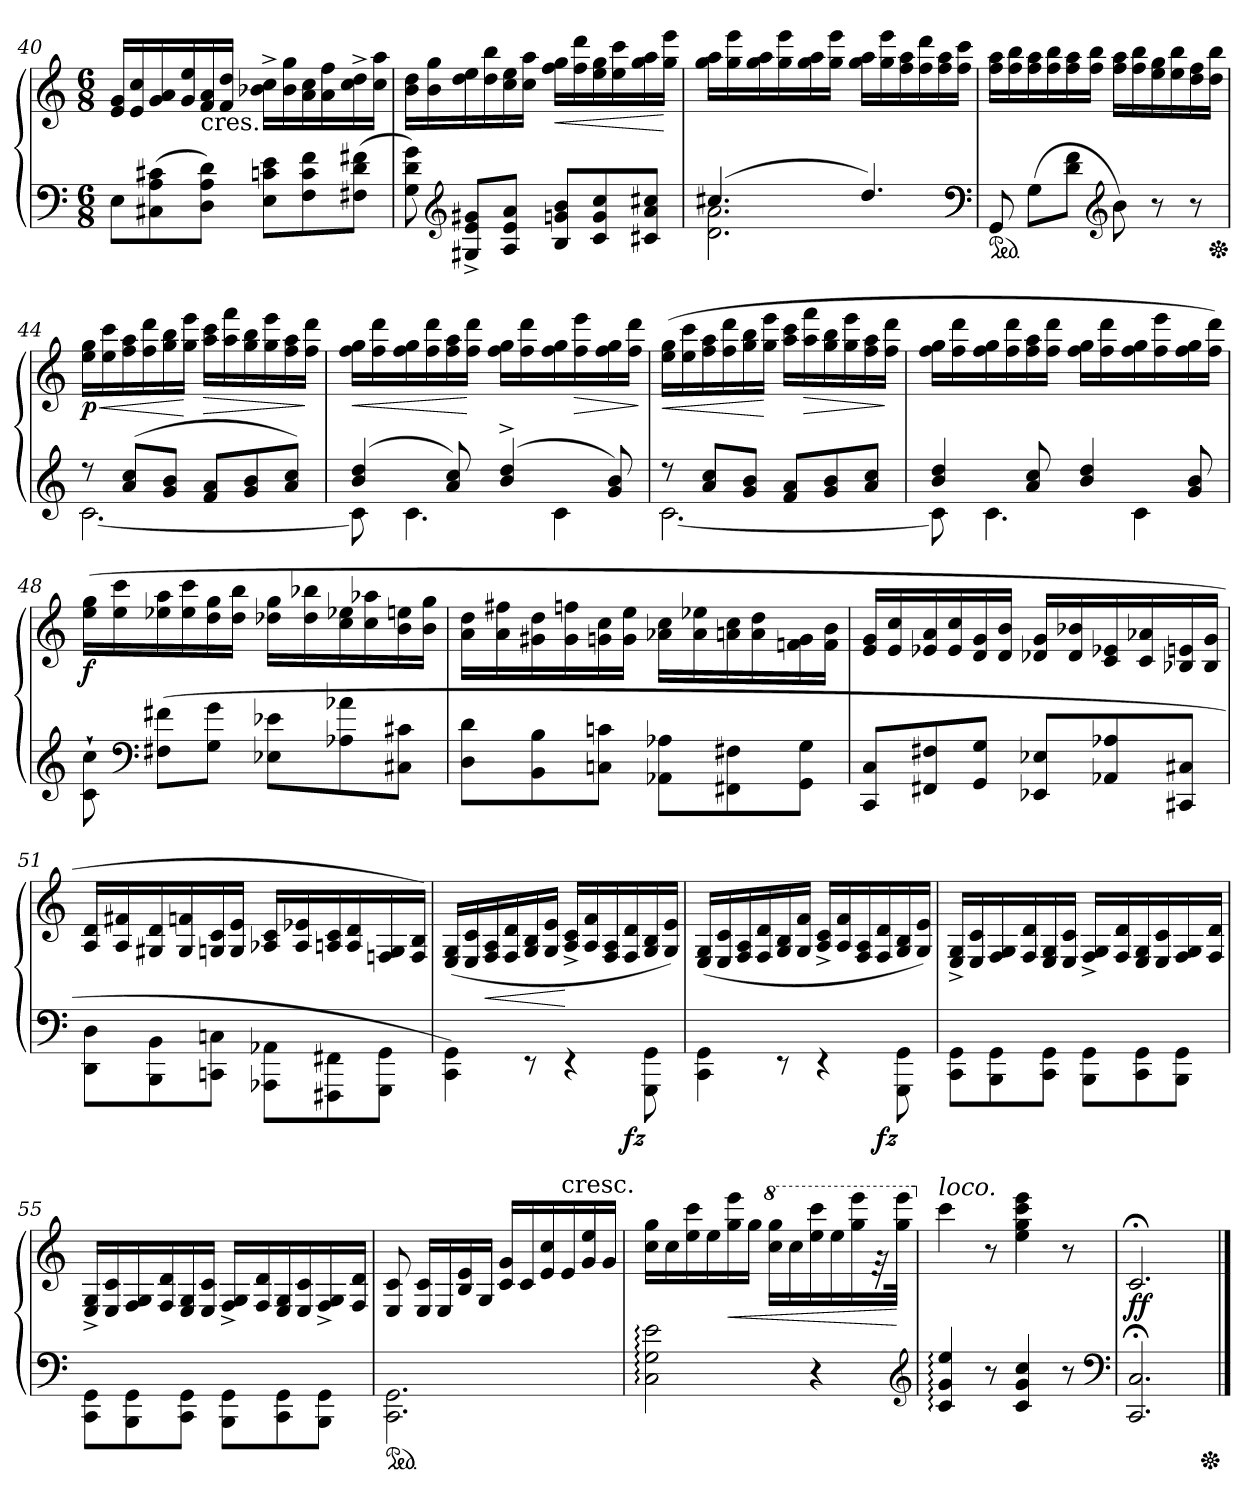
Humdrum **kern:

**kern	**kern	**dynam
*part1	*part1	*part1
*staff2	*staff1	*staff1/2
*clefF4	*clefG2	*
*k[]	*k[]	*
*C:	*C:	*
*M6/8	*M6/8	*
=40	=40	=40
8EL	16e 16gLL	.
.	16e 16cc	.
(>8C#X 8A 8c#X	16g 16a	.
.	16g 16ee	.
!	!LO:TX:b:t=cres.	!
8D 8A 8dJ)	16f 16a	.
.	16f 16ddJJ	.
8E\ 8cn\ 8e\L	16b-X^> 16cc^>LL	.
.	16b- 16gg	.
8F\ 8c\ 8f\	16a 16cc	.
.	16a 16ff	.
(>8F#X\ 8d\ 8f#X\J	16cc^> 16dd^>	.
.	16cc 16aaJJ	.
=41	=41	=41
8G 8d 8g)	16b 16ddLL	.
.	16b 16gg	.
*clefG2	*	*
8G#X^> 8e^> 8g#X^>L	16dd 16ee	.
.	16dd 16bb	.
8A 8e 8aJ	16cc 16ee	.
.	16cc 16aaJJ	.
!	!	!LO:HP:b
8B 8gn 8bL	16ff 16ggLL	<
.	16ff 16ddd	.
8c 8g 8cc	16ee 16gg	.
.	16ee 16ccc	.
8c#X 8a 8cc#XJ	16gg 16aa	.
.	16gg 16eeeJJ	[
=42	=42	=42
*^	*	*
(>4.cc#X	2.d 2.a	16gg 16aaLL	.
.	.	16gg 16eee	.
.	.	16gg 16aa	.
.	.	16gg 16eee	.
.	.	16gg 16aa	.
.	.	16gg 16eeeJJ	.
4.dd)	.	16gg 16aaLL	.
.	.	16gg 16eee	.
.	.	16ff 16aa	.
.	.	16ff 16ddd	.
.	.	16ff 16aa	.
.	.	16ff 16cccJJ	.
*v	*v	*	*
*clefF4	*	*
=43	=43	=43
*ped	*	*
8GG	16ff 16aaLL	.
.	16ff 16bb	.
(>8GL	16ff 16aa	.
.	16ff 16bb	.
8d 8fJ	16ff 16aa	.
.	16ff 16bbJJ	.
*clefG2	*	*
8b)	16ff 16aaLL	.
.	16ff 16bb	.
8r	16ee 16gg	.
.	16ee 16bb	.
8r	16dd 16ff	.
*Xped	*	*
.	16dd 16bbJJ	.
=44	=44	=44
*^	*	*
!	!	!	!LO:HP:b
!	!	!	!LO:DY:n=1:b
8r	[2.c	16ee 16ggLL	< p
.	.	16ee 16ccc	.
(>8a 8ccL	.	16ff 16aa	.
.	.	16ff 16ddd	.
8g 8bJ	.	16gg 16bb	.
.	.	16gg 16eeeJJ	[
!	!	!	!LO:HP:b
8f 8aL	.	16aa 16cccLL	>
.	.	16aa 16fff	.
8g 8b	.	16gg 16bb	.
.	.	16gg 16eee	.
8a 8ccJ)	.	16ff 16aa	.
.	.	16ff 16dddJJ	]
=45	=45	=45	=45
!	!	!	!LO:HP:b
(>4b/ 4dd/	8c]	16ff 16ggLL	<
.	.	16ff 16ddd	.
.	4.c	16ff 16gg	.
.	.	16ff 16ddd	.
8a 8cc)	.	16ff 16aa	.
.	.	16ff 16dddJJ	[
(>4b^</ 4dd^</	.	16ff 16ggLL	.
.	.	16ff 16ddd	.
.	4c	16ff 16gg	.
!	!	!	!LO:HP:b
.	.	16ff 16eee	>
8g 8b)	.	16ff 16gg	.
.	.	16ff 16dddJJ	.
*v	*v	*	*
.	.	]
=46	=46	=46
*^	*	*
!	!	!	!LO:HP:b
8r	[2.c	(>16ee 16ggLL	<
.	.	16ee 16ccc	.
8a 8ccL	.	16ff 16aa	.
.	.	16ff 16ddd	.
8g 8bJ	.	16gg 16bb	.
.	.	16gg 16eeeJJ	[
8f 8aL	.	16aa 16cccLL	.
!	!	!	!LO:HP:b
.	.	16aa 16fff	>
8g 8b	.	16gg 16bb	.
.	.	16gg 16eee	.
8a 8ccJ	.	16ff 16aa	.
.	.	16ff 16dddJJ	]
=47	=47	=47	=47
4b 4dd	8c]	16ff 16ggLL	.
.	.	16ff 16ddd	.
.	4.c	16ff 16gg	.
.	.	16ff 16ddd	.
8a 8cc	.	16ff 16aa	.
.	.	16ff 16dddJJ	.
4b 4dd	.	16ff 16ggLL	.
.	.	16ff 16ddd	.
.	4c	16ff 16gg	.
.	.	16ff 16eee	.
8g 8b	.	16ff 16gg	.
.	.	16ff 16dddJJ)	.
*v	*v	*	*
=48	=48	=48
!	!	!LO:DY:b
8c`\ 8cc`\	(>16ee 16ggLL	f
.	16ee 16ccc	.
*clefF4	*	*
(<8F#X 8f#XL	16ee-X 16aa	.
.	16ee- 16ccc	.
8G 8gJ	16dd 16gg	.
.	16dd 16bbJJ	.
8E-X 8e-XL	16dd-X 16ggLL	.
.	16dd- 16bb-X	.
8A-X 8a-X	16cc 16ee-X	.
.	16cc 16aa-X	.
8C#X 8c#XJ	16b 16een	.
.	16b 16ggJJ	.
=49	=49	=49
8D 8dL	16a 16ddLL	.
.	16a 16ff#X	.
8BB 8B	16g#X 16dd	.
.	16g# 16ffn	.
8Cn 8cnJ	16gn 16cc	.
.	16g 16eeJJ	.
8AA-X\ 8A-X\L	16a-X 16ccLL	.
.	16a- 16ee-X	.
8FF#X 8F#X	16an 16cc	.
.	16a 16dd	.
8GG 8GJ	16fn 16g	.
.	16f 16bJJ	.
=50	=50	=50
8CC 8CL	16e 16gLL	.
.	16e 16cc	.
8FF#X 8F#X	16e-X 16a	.
.	16e- 16cc	.
8GG 8GJ	16d 16g	.
.	16d 16bJJ	.
8EE-X 8E-XL	16d-X 16gLL	.
.	16d- 16b-X	.
8AA-X 8A-X	16c 16e-X	.
.	16c 16a-X	.
8CC#X 8C#XJ	16B-X 16en	.
.	16B- 16gJJ	.
=51	=51	=51
8DD 8DL	16A 16dLL	.
.	16A 16f#X	.
8BBB\ 8BB\	16G#X 16d	.
.	16G# 16fn	.
8CCn\ 8Cn\J	16Gn/ 16c/	.
.	16G/ 16e/JJ	.
8AAA-X\ 8AA-X\L	16A-X/ 16c/LL	.
.	16A-/ 16e-X/	.
8FFF#X\ 8FF#X\	16An/ 16c/	.
.	16A/ 16d/	.
8GGG\ 8GG\J	16Fn/ 16G/	.
.	16F/ 16B/JJ)	.
=52	=52	=52
*^	*	*
4CC\ 4GG\)	2ryy	(>16E/ 16G/LL	.
.	.	16E/ 16c/	.
!	!	!	!LO:HP:b
.	.	16F/ 16A/	<
.	.	16F/ 16d/	.
8rEE	.	16G/ 16B/	.
.	.	16G/ 16e/JJ	.
4rEE	.	16A^</ 16c^</LL	[
.	.	16A/ 16f/	.
.	16ryy	16F/ 16A/	.
!	!	!	!LO:DY:b=2
.	8.ryy	16F/ 16d/	fz
8GGG\ 8GG\	.	16G/ 16B/	.
.	.	16G/ 16e/JJ)	.
=53	=53	=53	=53
4CC\ 4GG\	2ryy	(>16E/ 16G/LL	.
.	.	16E/ 16c/	.
.	.	16F/ 16A/	.
.	.	16F/ 16d/	.
8rEE	.	16G/ 16B/	.
.	.	16G/ 16f/JJ	.
4rEE	.	16A^>/ 16c^>/LL	.
.	.	16A/ 16f/	.
.	16ryy	16F/ 16A/	.
!	!	!	!LO:DY:b=2
.	8.ryy	16F/ 16d/	fz
8GGG\ 8GG\	.	16G/ 16B/	.
.	.	16G/ 16e/JJ)	.
*v	*v	*	*
=54	=54	=54
8CC\ 8GG\L	16E^>/ 16G^>/LL	.
.	16E/ 16c/	.
8BBB\ 8GG\	16F/ 16G/	.
.	16F/ 16d/	.
8CC\ 8GG\J	16E/ 16G/	.
.	16E/ 16c/JJ	.
8BBB\ 8GG\L	16F^>/ 16G^>/LL	.
.	16F/ 16d/	.
8CC\ 8GG\	16E/ 16G/	.
.	16E/ 16c/	.
8BBB\ 8GG\J	16F/ 16G/	.
.	16F/ 16d/JJ	.
=55	=55	=55
8CC\ 8GG\L	16E^>/ 16G^>/LL	.
.	16E/ 16c/	.
8BBB\ 8GG\	16F/ 16G/	.
.	16F/ 16d/	.
8CC\ 8GG\J	16E/ 16G/	.
.	16E/ 16c/JJ	.
8BBB\ 8GG\L	16F^>/ 16G^>/LL	.
.	16F/ 16d/	.
8CC\ 8GG\	16E/ 16G/	.
.	16E/ 16c/	.
8BBB\ 8GG\J	16F^>/ 16G^>/	.
.	16F/ 16d/JJ	.
=56	=56	=56
*ped	*	*
2.CC\ 2.GG\	8E/ 8c/	.
.	16E/ 16c/LL	.
.	16E/	.
.	16B/ 16e/	.
.	16G/JJ	.
.	16c 16gLL	.
.	16c	.
.	16e 16cc	.
!	!LO:TX:a:t=cresc.	!
.	16e	.
.	16g 16ee	.
.	16gJJ	.
=57	=57	=57
2C: 2G: 2e:	16cc 16ggLL	.
.	16cc	.
.	16ee 16ccc	.
.	16ee	.
!	!	!LO:HP:b
.	16gg 16eee	<
.	16ggJJ	.
*	*8va	*
.	16ccc 16gggLL	.
.	16ccc	.
4r	16eee 16cccc	.
.	16eee	.
.	16ggg 16eeee	.
.	32rff	.
.	32ggg 32eeeeJJk	[
*clefG2	*	*
=58	=58	=58
*	*X8va	*
!	!LO:TX:a:i:t=loco.	!
4c: 4g: 4ee:	4ccc	.
8r	8r	.
4c 4g 4cc	4ee 4gg 4ccc 4eee	.
8r	8r	.
*clefF4	*	*
=59	=59	=59
!	!	!LO:DY:b
2.CC; 2.C;	2.c;<	ff
*Xped	*	*
==	==	==
*-	*-	*-
